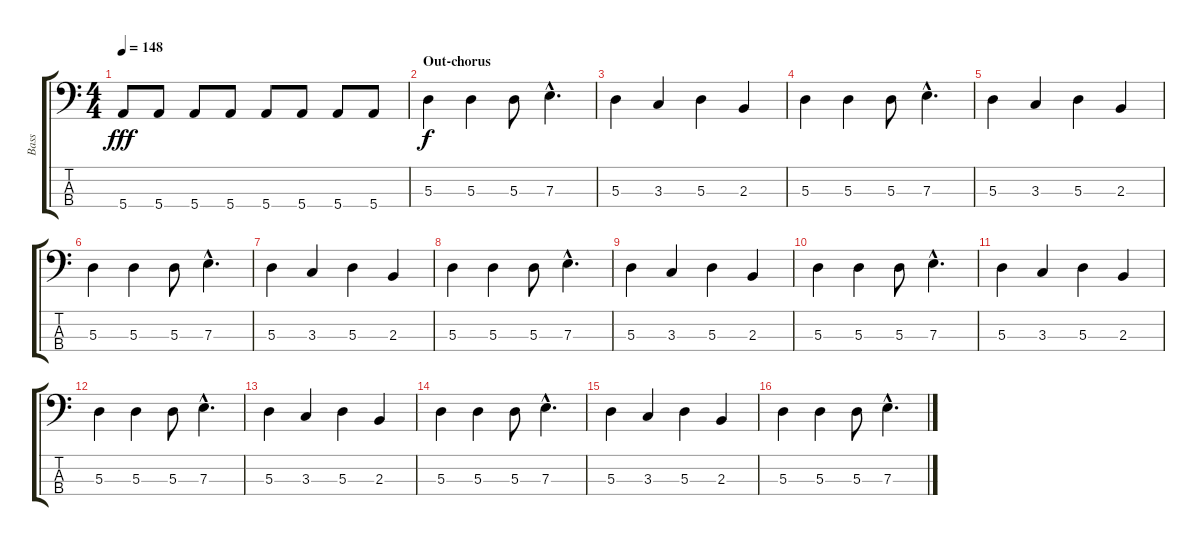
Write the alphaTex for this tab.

\track ("Bass" "Bass") {instrument electricbasspick}
\staff {score tabs}
\tuning (G2 D2 A1 E1) {hide}
\ts (4 4)
\tempo 148
\clef f4
\ks c
5.4.8{dy fff} 5.4.8 5.4.8 5.4.8 5.4.8 5.4.8 5.4.8 5.4.8 |
\section ("" "Out-chorus")
5.3.4{dy f} 5.3.4 5.3.8 7.3{hac}.4{d} |
5.3.4 3.3.4 5.3.4 2.3.4 |
5.3.4 5.3.4 5.3.8 7.3{hac}.4{d} |
5.3.4 3.3.4 5.3.4 2.3.4 |
5.3.4 5.3.4 5.3.8 7.3{hac}.4{d} |
5.3.4 3.3.4 5.3.4 2.3.4 |
5.3.4 5.3.4 5.3.8 7.3{hac}.4{d} |
5.3.4 3.3.4 5.3.4 2.3.4 |
5.3.4 5.3.4 5.3.8 7.3{hac}.4{d} |
5.3.4 3.3.4 5.3.4 2.3.4 |
5.3.4 5.3.4 5.3.8 7.3{hac}.4{d} |
5.3.4 3.3.4 5.3.4 2.3.4 |
5.3.4 5.3.4 5.3.8 7.3{hac}.4{d} |
5.3.4 3.3.4 5.3.4 2.3.4 |
5.3.4 5.3.4 5.3.8 7.3{hac}.4{d}
